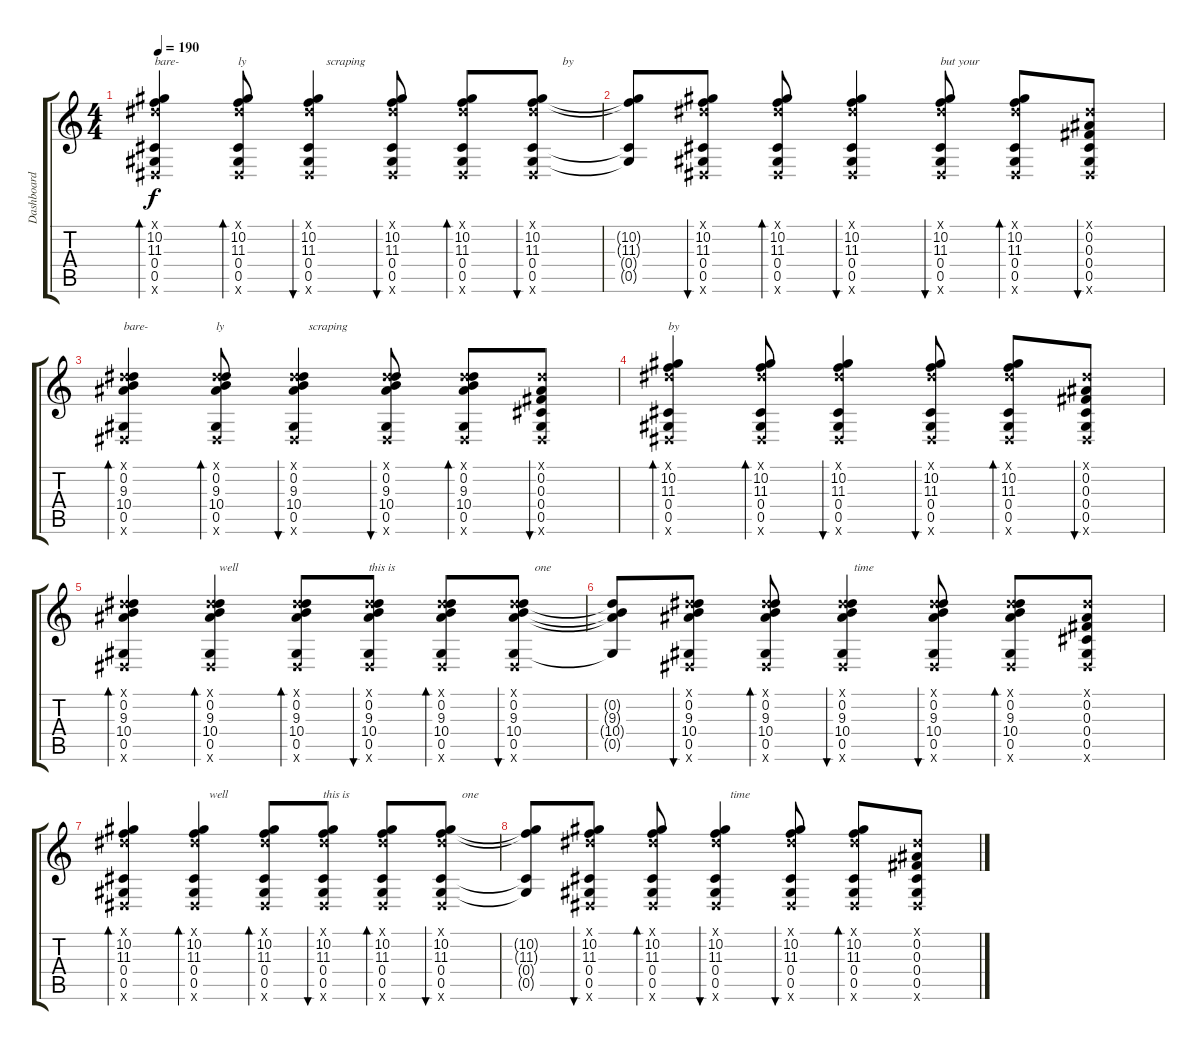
\track ("Dashboard Confessional" "Dashboard ") {instrument acousticguitarsteel}
\staff {score tabs}
\tuning (Eb4 Bb3 Gb3 Db3 Ab2 Eb2) {hide}
\ts (4 4)
\tempo 190
\clef g2
\ks c
(0.1{x} 10.2 11.3 0.4 0.5 0.6{x}).4{bd 60 txt "bare-" dy f} (0.1{x} 10.2 11.3 0.4 0.5 0.6{x}).8{bd 60 txt "ly"} (0.1{x} 10.2 11.3 0.4 0.5 0.6{x}).4{bu 60 txt "      scraping"} (0.1{x} 10.2 11.3 0.4 0.5 0.6{x}).8{bu 60} (0.1{x} 10.2 11.3 0.4 0.5 0.6{x}).8{bd 60} (0.1{x} 10.2 11.3 0.4 0.5 0.6{x}).8{bu 60 txt "          by"} |
(10.2{t} 11.3{t} 0.4{t} 0.5{t}).8 (0.1{x} 10.2 11.3 0.4 0.5 0.6{x}).8{bu 60} (0.1{x} 10.2 11.3 0.4 0.5 0.6{x}).8{bd 60} (0.1{x} 10.2 11.3 0.4 0.5 0.6{x}).4{bu 60} (0.1{x} 10.2 11.3 0.4 0.5 0.6{x}).8{bu 60 txt "but your"} (0.1{x} 10.2 11.3 0.4 0.5 0.6{x}).8{bd 60} (0.1{x} 0.2 0.3 0.4 0.5 0.6{x}).8{bu 60} |
(0.1{x} 0.2 9.3 10.4 0.5 0.6{x}).4{bd 60 txt "bare-"} (0.1{x} 0.2 9.3 10.4 0.5 0.6{x}).8{bd 60 txt "ly"} (0.1{x} 0.2 9.3 10.4 0.5 0.6{x}).4{bu 60 txt "     scraping"} (0.1{x} 0.2 9.3 10.4 0.5 0.6{x}).8{bu 60} (0.1{x} 0.2 9.3 10.4 0.5 0.6{x}).8{bd 60} (0.1{x} 0.2 0.3 0.4 0.5 0.6{x}).8{bu 60} |
(0.1{x} 10.2 11.3 0.4 0.5 0.6{x}).4{bd 60 txt "by"} (0.1{x} 10.2 11.3 0.4 0.5 0.6{x}).8{bd 60} (0.1{x} 10.2 11.3 0.4 0.5 0.6{x}).4{bu 60} (0.1{x} 10.2 11.3 0.4 0.5 0.6{x}).8{bu 60} (0.1{x} 10.2 11.3 0.4 0.5 0.6{x}).8{bd 60} (0.1{x} 0.2 0.3 0.4 0.5 0.6{x}).8{bu 60} |
(0.1{x} 0.2 9.3 10.4 0.5 0.6{x}).4{bd 60} (0.1{x} 0.2 9.3 10.4 0.5 0.6{x}).4{bd 60 txt "   well"} (0.1{x} 0.2 9.3 10.4 0.5 0.6{x}).8{bd 60} (0.1{x} 0.2 9.3 10.4 0.5 0.6{x}).8{bu 60 txt "this is"} (0.1{x} 0.2 9.3 10.4 0.5 0.6{x}).8{bd 60} (0.1{x} 0.2 9.3 10.4 0.5 0.6{x}).8{bu 60 txt "       one"} |
(0.2{t} 9.3{t} 10.4{t} 0.5{t}).8 (0.1{x} 0.2 9.3 10.4 0.5 0.6{x}).8{bu 60} (0.1{x} 0.2 9.3 10.4 0.5 0.6{x}).8{bd 60} (0.1{x} 0.2 9.3 10.4 0.5 0.6{x}).4{bu 60 txt "    time"} (0.1{x} 0.2 9.3 10.4 0.5 0.6{x}).8{bu 60} (0.1{x} 0.2 9.3 10.4 0.5 0.6{x}).8{bd 60} (0.1{x} 0.2 0.3 0.4 0.5 0.6{x}).8 |
(0.1{x} 10.2 11.3 0.4 0.5 0.6{x}).4{bd 60} (0.1{x} 10.2 11.3 0.4 0.5 0.6{x}).4{bd 60 txt "     well"} (0.1{x} 10.2 11.3 0.4 0.5 0.6{x}).8{bd 60} (0.1{x} 10.2 11.3 0.4 0.5 0.6{x}).8{bu 60 txt "this is"} (0.1{x} 10.2 11.3 0.4 0.5 0.6{x}).8{bd 60} (0.1{x} 10.2 11.3 0.4 0.5 0.6{x}).8{bu 60 txt "       one"} |
(10.2{t} 11.3{t} 0.4{t} 0.5{t}).8 (0.1{x} 10.2 11.3 0.4 0.5 0.6{x}).8{bu 60} (0.1{x} 10.2 11.3 0.4 0.5 0.6{x}).8{bd 60} (0.1{x} 10.2 11.3 0.4 0.5 0.6{x}).4{bu 60 txt "     time"} (0.1{x} 10.2 11.3 0.4 0.5 0.6{x}).8{bu 60} (0.1{x} 10.2 11.3 0.4 0.5 0.6{x}).8{bd 60} (0.1{x} 0.2 0.3 0.4 0.5 0.6{x}).8
